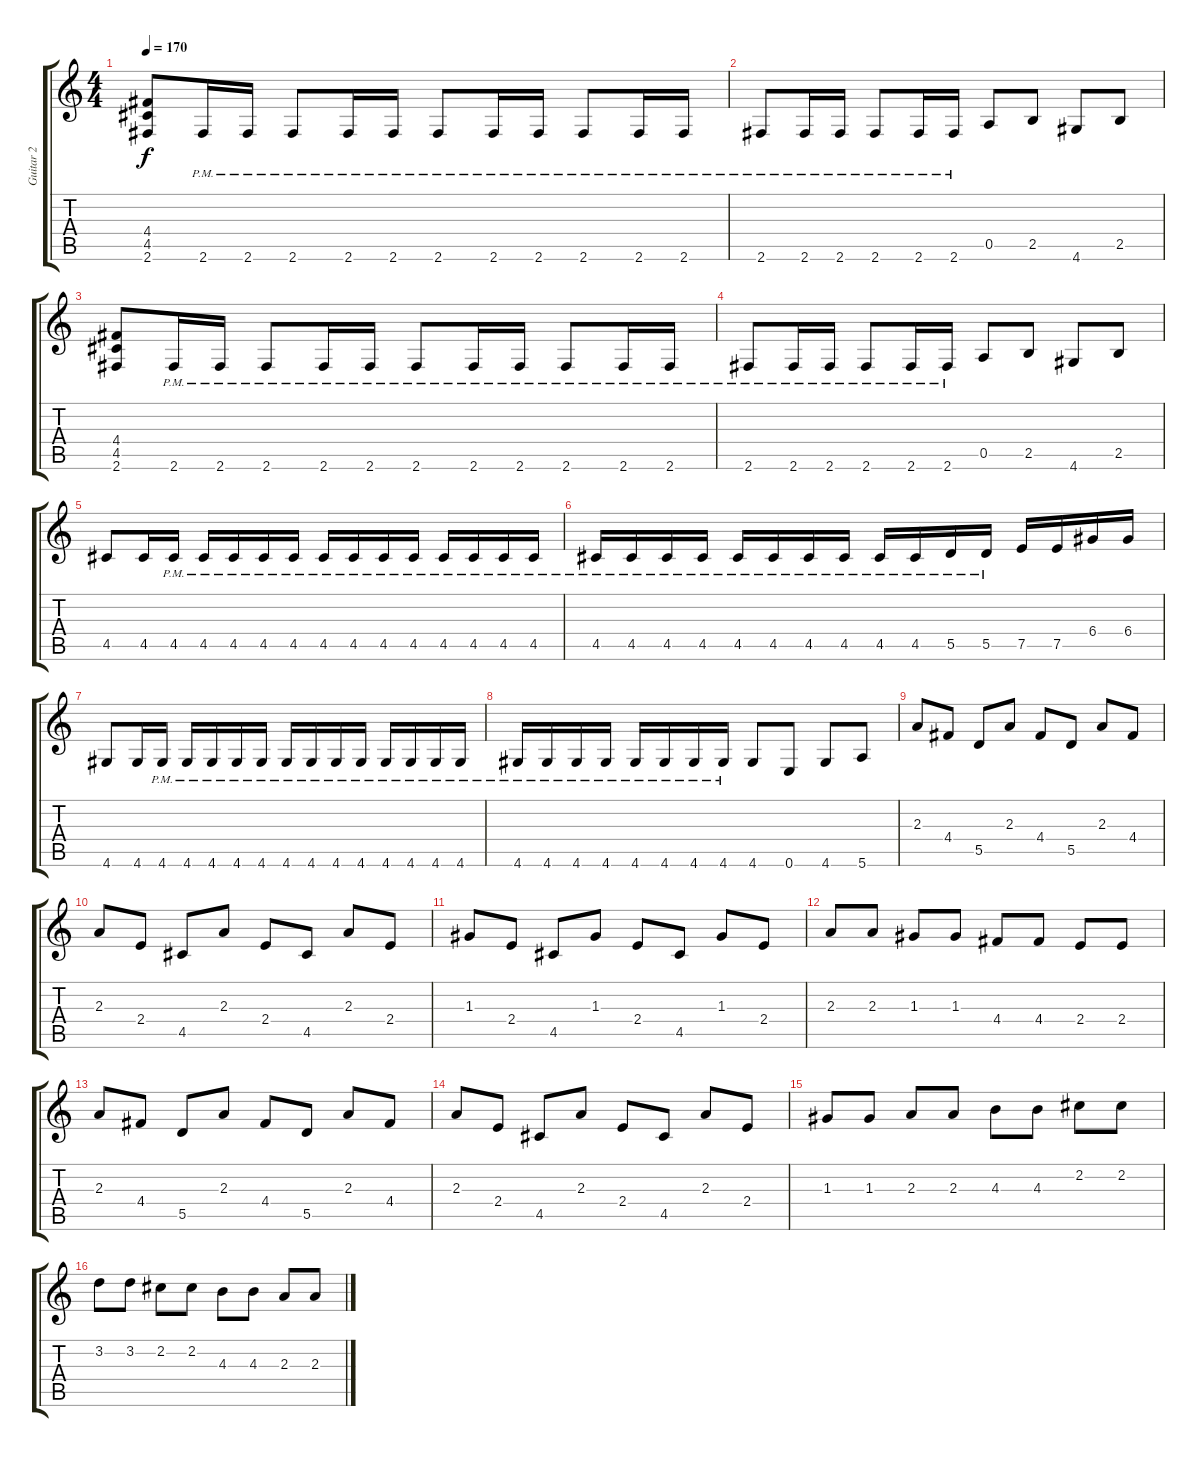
\track ("Guitar 2" "Guitar 2") {instrument distortionguitar}
\staff {score tabs}
\tuning (E4 B3 G3 D3 A2 E2) {hide}
\ts (4 4)
\tempo 170
\clef g2
\ks c
(4.4 4.5 2.6).8{dy f} 2.6{pm}.16 2.6{pm}.16 2.6{pm}.8 2.6{pm}.16 2.6{pm}.16 2.6{pm}.8 2.6{pm}.16 2.6{pm}.16 2.6{pm}.8 2.6{pm}.16 2.6{pm}.16 |
2.6{pm}.8 2.6{pm}.16 2.6{pm}.16 2.6{pm}.8 2.6{pm}.16 2.6{pm}.16 0.5.8 2.5.8 4.6.8 2.5.8 |
(4.4 4.5 2.6).8 2.6{pm}.16 2.6{pm}.16 2.6{pm}.8 2.6{pm}.16 2.6{pm}.16 2.6{pm}.8 2.6{pm}.16 2.6{pm}.16 2.6{pm}.8 2.6{pm}.16 2.6{pm}.16 |
2.6{pm}.8 2.6{pm}.16 2.6{pm}.16 2.6{pm}.8 2.6{pm}.16 2.6{pm}.16 0.5.8 2.5.8 4.6.8 2.5.8 |
4.5.8 4.5.16 4.5{pm}.16 4.5{pm}.16 4.5{pm}.16 4.5{pm}.16 4.5{pm}.16 4.5{pm}.16 4.5{pm}.16 4.5{pm}.16 4.5{pm}.16 4.5{pm}.16 4.5{pm}.16 4.5{pm}.16 4.5{pm}.16 |
4.5{pm}.16 4.5{pm}.16 4.5{pm}.16 4.5{pm}.16 4.5{pm}.16 4.5{pm}.16 4.5{pm}.16 4.5{pm}.16 4.5{pm}.16 4.5{pm}.16 5.5{pm}.16 5.5{pm}.16 7.5.16 7.5.16 6.4.16 6.4.16 |
4.6.8 4.6.16 4.6{pm}.16 4.6{pm}.16 4.6{pm}.16 4.6{pm}.16 4.6{pm}.16 4.6{pm}.16 4.6{pm}.16 4.6{pm}.16 4.6{pm}.16 4.6{pm}.16 4.6{pm}.16 4.6{pm}.16 4.6{pm}.16 |
4.6{pm}.16 4.6{pm}.16 4.6{pm}.16 4.6{pm}.16 4.6{pm}.16 4.6{pm}.16 4.6{pm}.16 4.6{pm}.16 4.6.8 0.6.8 4.6.8 5.6.8 |
2.3.8 4.4.8 5.5.8 2.3.8 4.4.8 5.5.8 2.3.8 4.4.8 |
2.3.8 2.4.8 4.5.8 2.3.8 2.4.8 4.5.8 2.3.8 2.4.8 |
1.3.8 2.4.8 4.5.8 1.3.8 2.4.8 4.5.8 1.3.8 2.4.8 |
2.3.8 2.3.8 1.3.8 1.3.8 4.4.8 4.4.8 2.4.8 2.4.8 |
2.3.8 4.4.8 5.5.8 2.3.8 4.4.8 5.5.8 2.3.8 4.4.8 |
2.3.8 2.4.8 4.5.8 2.3.8 2.4.8 4.5.8 2.3.8 2.4.8 |
1.3.8 1.3.8 2.3.8 2.3.8 4.3.8 4.3.8 2.2.8 2.2.8 |
3.2.8 3.2.8 2.2.8 2.2.8 4.3.8 4.3.8 2.3.8 2.3.8
